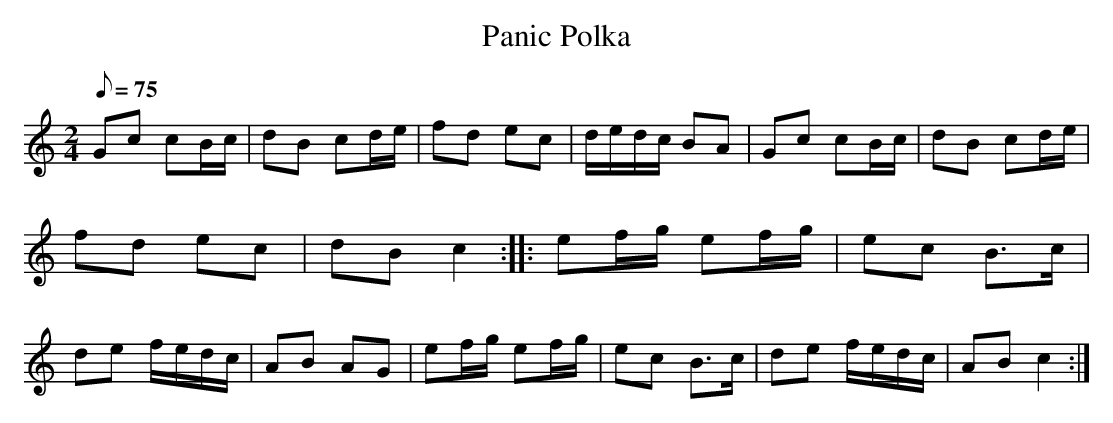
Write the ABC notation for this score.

X:1
T:Panic Polka
M:2/4
L:1/8
Q:75
K:C
Gc cB/c/|dB cd/e/|fd ec|d/e/d/c/ BA|Gc cB/c/|dB cd/e/|fd ec|dB c2:||:ef/g/ ef/g/|ec B>c|de f/e/d/c/|AB AG|ef/g/ ef/g/|ec B>c|de f/e/d/c/|AB c2:|
